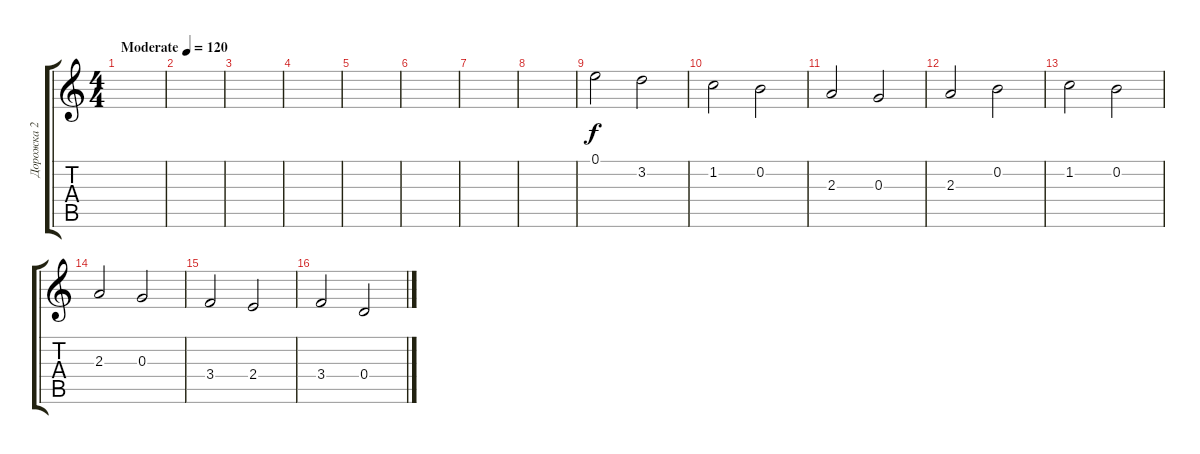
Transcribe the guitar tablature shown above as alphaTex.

\track ("Дорожка 2" "Дорожка 2") {instrument acousticguitarsteel}
\staff {score tabs}
\tuning (E4 B3 G3 D3 A2 E2) {hide}
\ts (4 4)
\tempo (120 "Moderate")
\clef g2
\ks c
|
|
|
|
|
|
|
|
0.1.2 3.2.2 |
1.2.2 0.2.2 |
2.3.2 0.3.2 |
2.3.2 0.2.2 |
1.2.2 0.2.2 |
2.3.2 0.3.2 |
3.4.2 2.4.2 |
3.4.2 0.4.2
